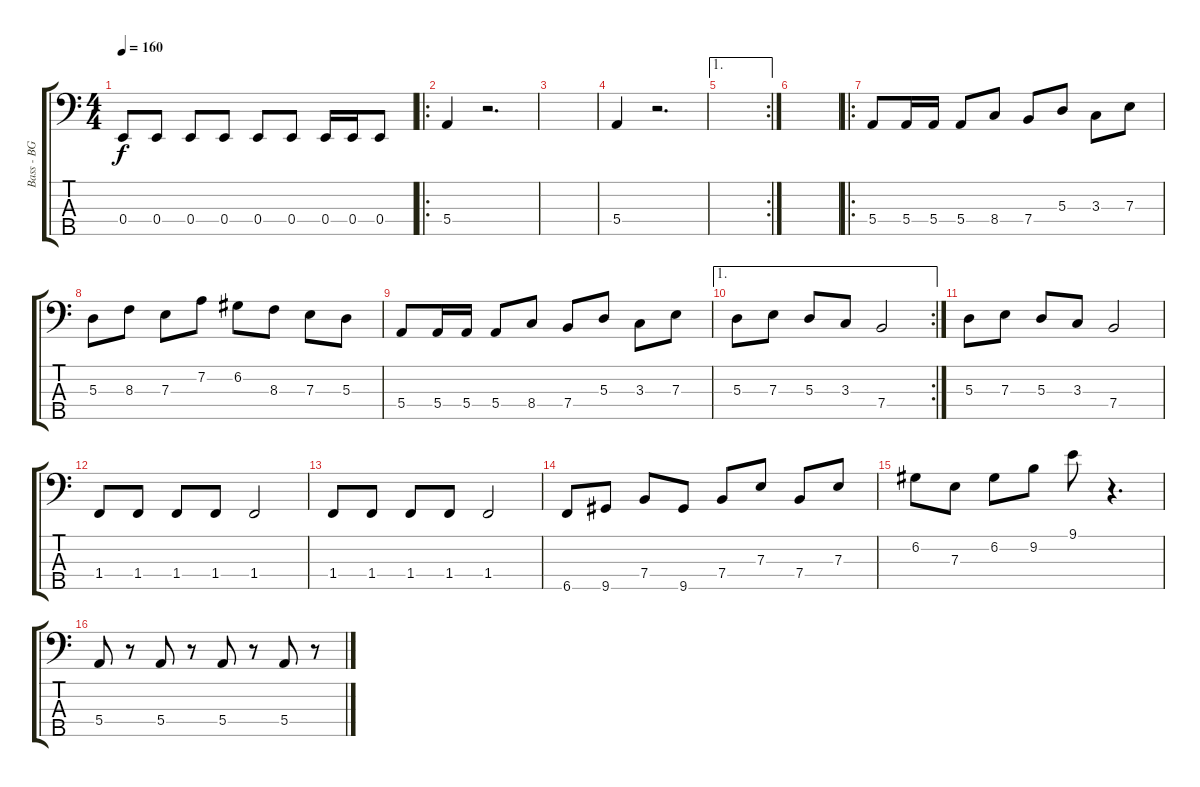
\track ("Bass - BG" "Bass - BG") {instrument acousticguitarnylon}
\staff {score tabs}
\tuning (G2 D2 A1 E1 B0) {hide}
\ts (4 4)
\tempo 160
\clef f4
\ks c
0.4.8{dy f} 0.4.8 0.4.8 0.4.8 0.4.8 0.4.8 0.4.16 0.4.16 0.4.8 |
\ro
5.4.4 r.2{d} |
|
5.4.4 r.2{d} |
\ae 1
\rc 2
|
|
\ro
5.4.8 5.4.16 5.4.16 5.4.8 8.4.8 7.4.8 5.3.8 3.3.8 7.3.8 |
5.3.8 8.3.8 7.3.8 7.2.8 6.2.8 8.3.8 7.3.8 5.3.8 |
5.4.8 5.4.16 5.4.16 5.4.8 8.4.8 7.4.8 5.3.8 3.3.8 7.3.8 |
\ae 1
\rc 2
5.3.8 7.3.8 5.3.8 3.3.8 7.4.2 |
5.3.8 7.3.8 5.3.8 3.3.8 7.4.2 |
1.4.8 1.4.8 1.4.8 1.4.8 1.4.2 |
1.4.8 1.4.8 1.4.8 1.4.8 1.4.2 |
6.5.8 9.5.8 7.4.8 9.5.8 7.4.8 7.3.8 7.4.8 7.3.8 |
6.2.8 7.3.8 6.2.8 9.2.8 9.1.8 r.4{d} |
5.4.8 r.8 5.4.8 r.8 5.4.8 r.8 5.4.8 r.8
